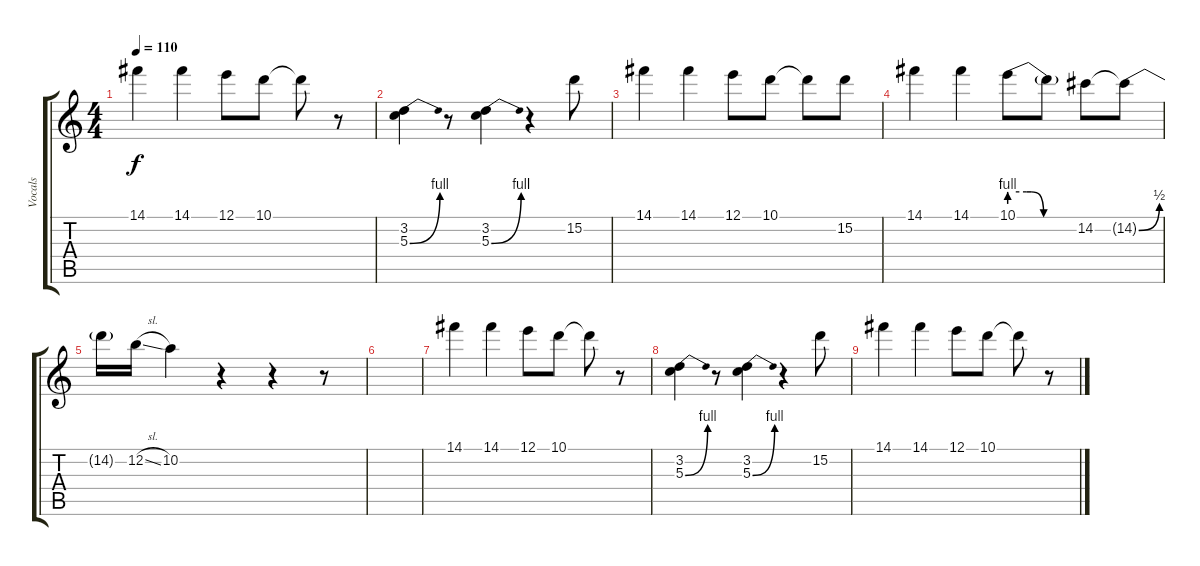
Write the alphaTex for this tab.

\track ("Vocals" "Vocals") {instrument distortionguitar}
\staff {score tabs}
\tuning (E4 B3 G3 D3 A2 E2) {hide}
\ts (4 4)
\tempo 110
\clef g2
\ks c
14.1.4{dy f} 14.1.4 12.1.8 10.1.8 10.1{t}.8 r.8 |
(3.2 5.3{be (bend 0 0 60 4)}).4 r.8 (3.2 5.3{be (bend 0 0 60 4)}).4 r.4 15.2.8 |
14.1.4{volume 5} 14.1.4 12.1.8 10.1.8 10.1{t}.8 15.2.8 |
14.1.4 14.1.4 10.1{be (custom 0 4 15 4 19 4 30 0 60 0)}.8 10.1{t}.8 14.2.8 14.2{be (bend 0 0 60 2) t}.8 |
14.2{t}.16 12.2{sl}.16 10.2.4 r.4 r.4 r.8 |
|
14.1.4{volume 0} 14.1.4 12.1.8 10.1.8 10.1{t}.8 r.8 |
(3.2 5.3{be (bend 0 0 60 4)}).4 r.8 (3.2 5.3{be (bend 0 0 60 4)}).4 r.4 15.2.8 |
14.1.4 14.1.4 12.1.8 10.1.8 10.1{t}.8 r.8
